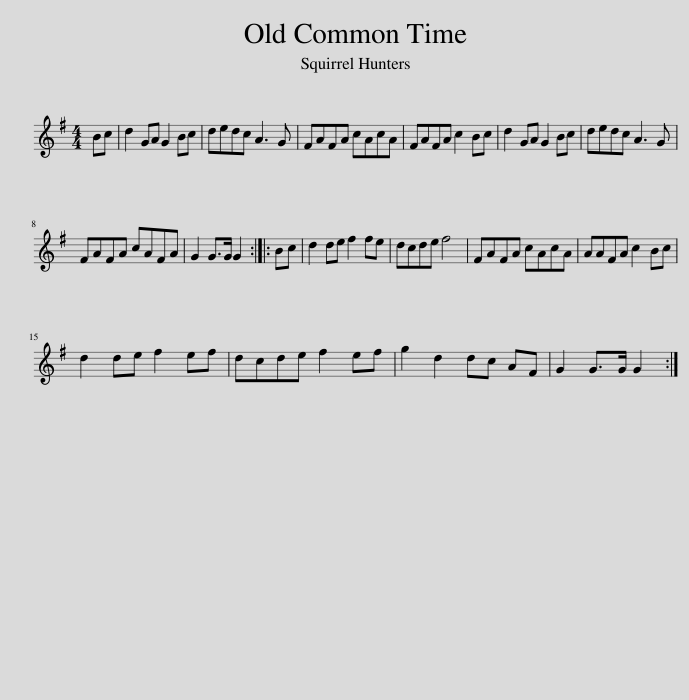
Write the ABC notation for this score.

X:1
L:1/8
M:4/4
I:linebreak $
K:G
V:1 treble
V:1
 Bc | d2 GA G2 Bc | dedc A3 G | FAFA cAcA | FAFA c2 Bc | %5
 d2 GA G2 Bc | dedc A3 G |$ FAFA cAFA | G2 G>G G2 :: Bc | %10
 d2 de f2 fe | dcde f4 | FAFA cAcA | AAFA c2 Bc |$ d2 de f2 ef | %15
 dcde f2 ef | g2 d2 dc AF | G2 G>G G2 :| %18
